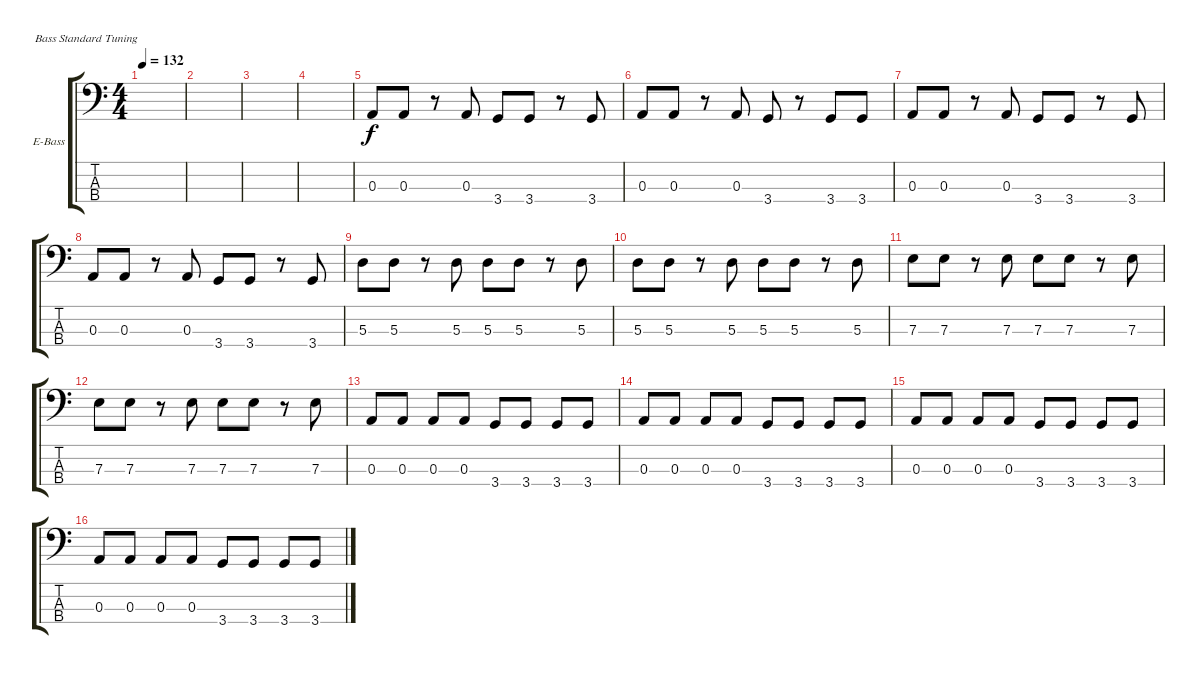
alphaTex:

\defaultSystemsLayout 4
\bracketExtendMode groupsimilarinstruments
\firstSystemTrackNameOrientation horizontal
\otherSystemsTrackNameOrientation horizontal
\track ("Electric Bass" "E-Bass") {instrument electricbassfinger}
\staff {score tabs}
\tuning (G2 D2 A1 E1)
\ts (4 4)
\tempo 132
\clef f4
\ks c
|
|
|
|
0.3.8 0.3.8 r.8 0.3.8 3.4.8 3.4.8 r.8 3.4.8 |
0.3.8 0.3.8 r.8 0.3.8 3.4.8 r.8 3.4.8 3.4.8 |
0.3.8 0.3.8 r.8 0.3.8 3.4.8 3.4.8 r.8 3.4.8 |
0.3.8 0.3.8 r.8 0.3.8 3.4.8 3.4.8 r.8 3.4.8 |
5.3.8 5.3.8 r.8 5.3.8 5.3.8 5.3.8 r.8 5.3.8 |
5.3.8 5.3.8 r.8 5.3.8 5.3.8 5.3.8 r.8 5.3.8 |
7.3.8 7.3.8 r.8 7.3.8 7.3.8 7.3.8 r.8 7.3.8 |
7.3.8 7.3.8 r.8 7.3.8 7.3.8 7.3.8 r.8 7.3.8 |
0.3.8 0.3.8 0.3.8 0.3.8 3.4.8 3.4.8 3.4.8 3.4.8 |
0.3.8 0.3.8 0.3.8 0.3.8 3.4.8 3.4.8 3.4.8 3.4.8 |
0.3.8 0.3.8 0.3.8 0.3.8 3.4.8 3.4.8 3.4.8 3.4.8 |
0.3.8 0.3.8 0.3.8 0.3.8 3.4.8 3.4.8 3.4.8 3.4.8
